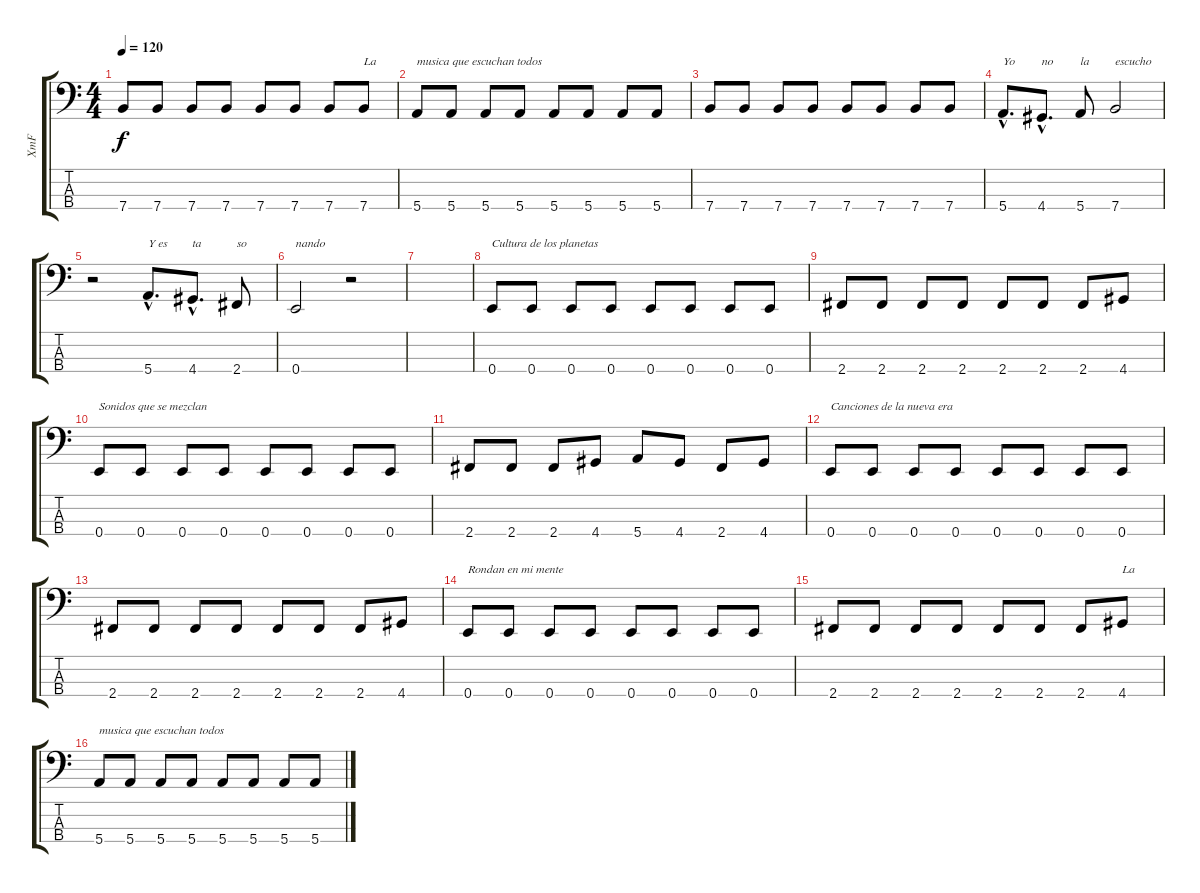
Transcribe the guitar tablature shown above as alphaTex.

\track ("XmF" "XmF") {instrument electricbassfinger}
\staff {score tabs}
\tuning (G2 D2 A1 E1) {hide}
\ts (4 4)
\tempo 120
\clef f4
\ks c
7.4.8{dy f} 7.4.8 7.4.8 7.4.8 7.4.8 7.4.8 7.4.8 7.4.8{txt "La"} |
5.4.8{txt "musica que escuchan todos"} 5.4.8 5.4.8 5.4.8 5.4.8 5.4.8 5.4.8 5.4.8 |
7.4.8 7.4.8 7.4.8 7.4.8 7.4.8 7.4.8 7.4.8 7.4.8 |
5.4{hac}.8{d txt "Yo"} 4.4{hac}.8{d txt "no"} 5.4.8{txt "la "} 7.4.2{txt "escucho"} |
r.2 5.4{hac}.8{d txt "Y es"} 4.4{hac}.8{d txt "ta"} 2.4.8{txt "so"} |
0.4.2{txt "nando"} r.2 |
|
0.4.8{txt "Cultura de los planetas"} 0.4.8 0.4.8 0.4.8 0.4.8 0.4.8 0.4.8 0.4.8 |
2.4.8 2.4.8 2.4.8 2.4.8 2.4.8 2.4.8 2.4.8 4.4.8 |
0.4.8{txt "Sonidos que se mezclan"} 0.4.8 0.4.8 0.4.8 0.4.8 0.4.8 0.4.8 0.4.8 |
2.4.8 2.4.8 2.4.8 4.4.8 5.4.8 4.4.8 2.4.8 4.4.8 |
0.4.8{txt "Canciones de la nueva era"} 0.4.8 0.4.8 0.4.8 0.4.8 0.4.8 0.4.8 0.4.8 |
2.4.8 2.4.8 2.4.8 2.4.8 2.4.8 2.4.8 2.4.8 4.4.8 |
0.4.8{txt "Rondan en mi mente"} 0.4.8 0.4.8 0.4.8 0.4.8 0.4.8 0.4.8 0.4.8 |
2.4.8 2.4.8 2.4.8 2.4.8 2.4.8 2.4.8 2.4.8 4.4.8{txt "La"} |
5.4.8{txt "musica que escuchan todos"} 5.4.8 5.4.8 5.4.8 5.4.8 5.4.8 5.4.8 5.4.8
